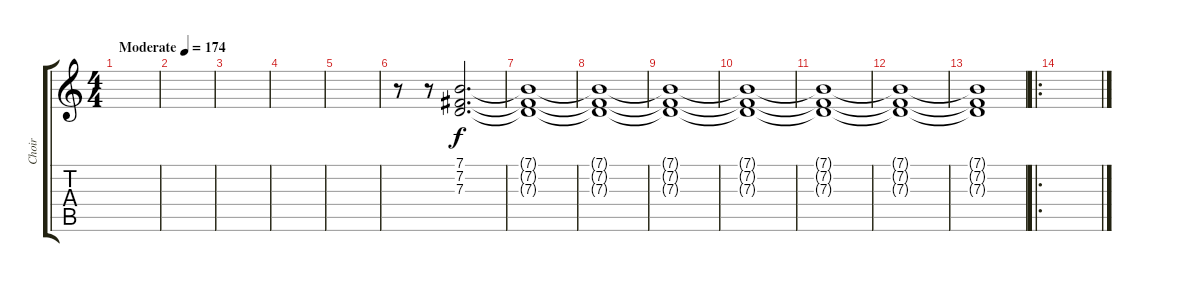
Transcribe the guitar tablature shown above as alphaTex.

\track ("Choir" "Choir") {instrument choiraahs}
\staff {score tabs}
\tuning (E4 B3 G3 D3 A2 E2) {hide}
\ts (4 4)
\tempo (174 "Moderate")
\clef g2
\ks c
|
|
|
|
|
r.8 r.8 (7.1 7.2 7.3).2{d volume 8} |
(7.1{t} 7.2{t} 7.3{t}).1 |
(7.1{t} 7.2{t} 7.3{t}).1 |
(7.1{t} 7.2{t} 7.3{t}).1 |
(7.1{t} 7.2{t} 7.3{t}).1{volume 2} |
(7.1{t} 7.2{t} 7.3{t}).1 |
(7.1{t} 7.2{t} 7.3{t}).1 |
(7.1{t} 7.2{t} 7.3{t}).1 |
\ro
